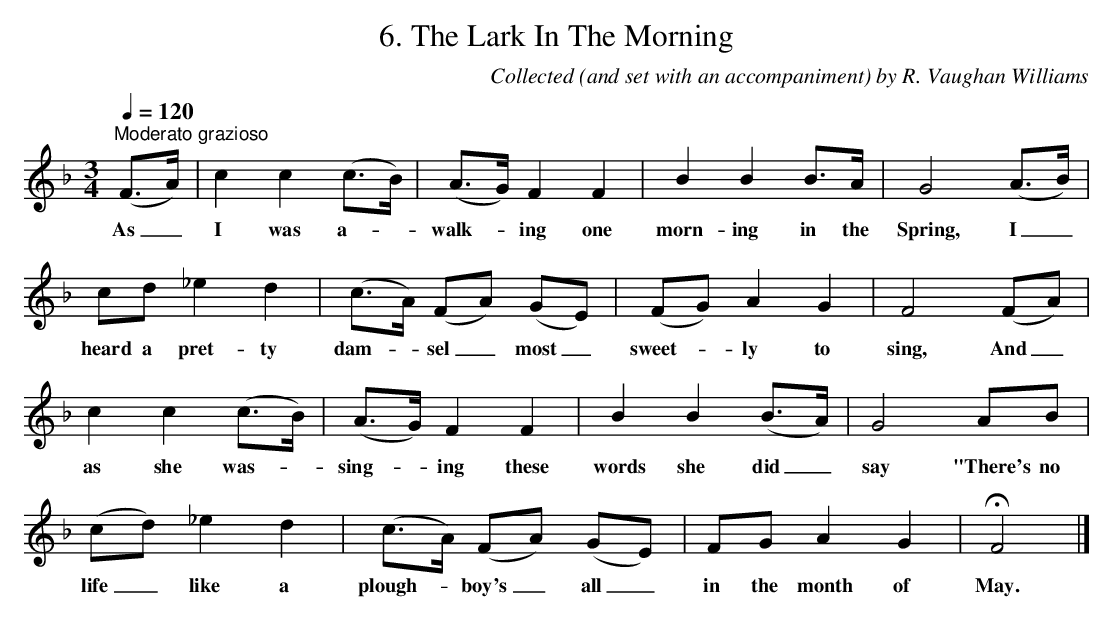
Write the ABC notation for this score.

X:1
T:6. The Lark In The Morning
C:Collected (and set with an accompaniment) by R. Vaughan Williams
L:1/8
Q:1/4=120
M:3/4
K:F
"^Moderato grazioso" (F>A) | c2 c2 (c>B) | (A>G) F2 F2 | B2 B2 B>A | G4 (A>B) |$ cd _e2 d2 |
w: As _|I was a- *|walk- * ing one|morn- ing in the|Spring, I _|heard a pret- ty|
(c>A) (FA) (GE) | (FG) A2 G2 | F4 (FA) |$ c2 c2 (c>B) | (A>G) F2 F2 | B2 B2 (B>A) | G4 AB |$
w: dam- * sel _ most _|sweet- * ly to|sing, And _|as she was- *|sing- * ing these|words she did _|say "There's no|
(cd) _e2 d2 | (c>A) (FA) (GE) | FG A2 G2 | !fermata!F4 |]
w: life _ like a|plough- * boy's _ all _|in the month of|May.|
